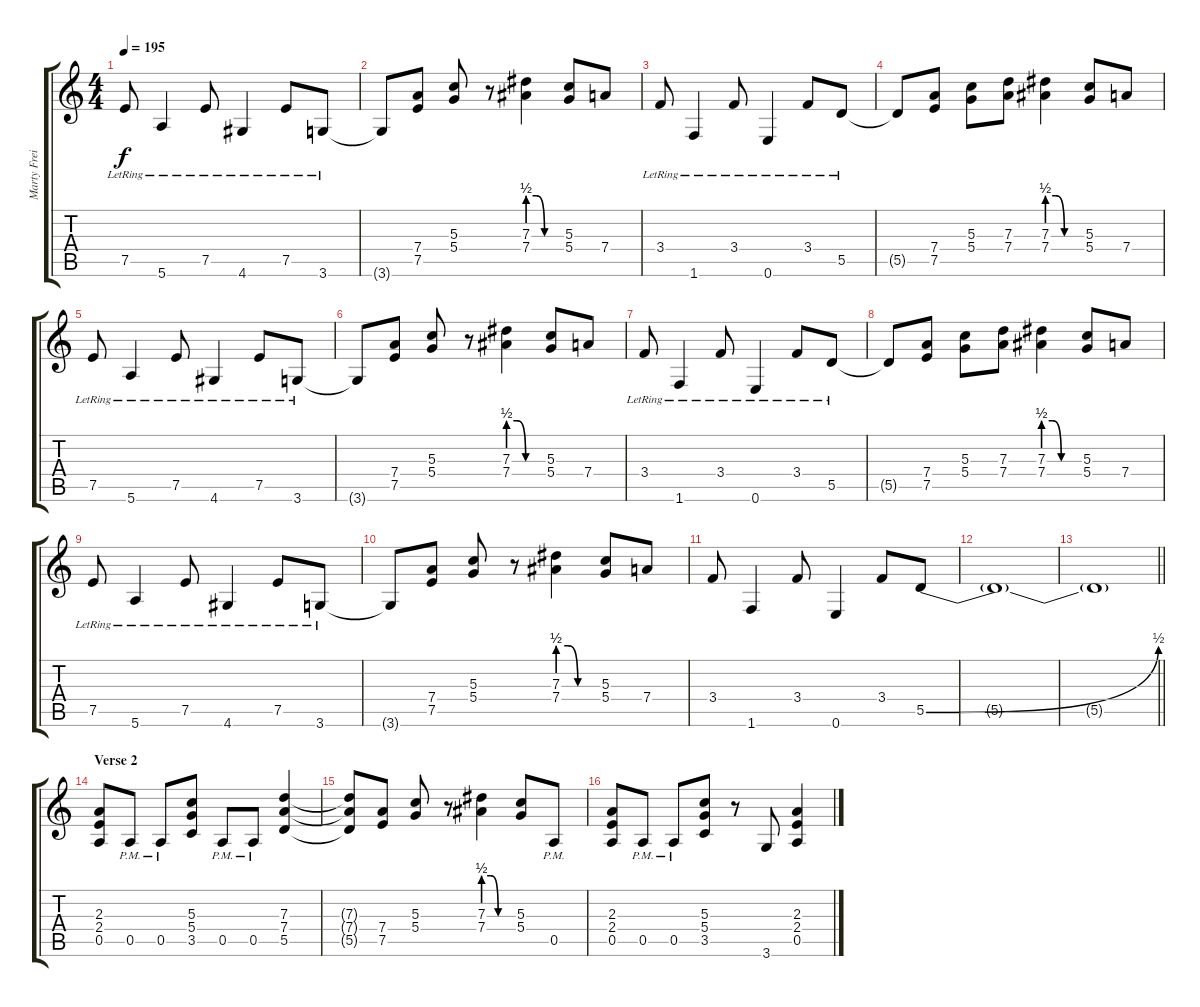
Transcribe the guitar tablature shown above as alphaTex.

\track ("Marty Freidman" "Marty Frei") {instrument distortionguitar}
\staff {score tabs}
\tuning (E4 B3 G3 D3 A2 E2) {hide}
\ts (4 4)
\tempo 195
\clef g2
\ks c
7.5{lr}.8{dy f} 5.6{lr}.4 7.5{lr}.8 4.6{lr}.4 7.5{lr}.8 3.6{lr}.8 |
3.6{t}.8 (7.4 7.5).8 (5.3 5.4).8 r.8 (7.3{be (custom 0 2 15 2 30 0 60 0)} 7.4{be (custom 0 2 15 2 30 0 60 0)}).4 (5.3 5.4).8 7.4.8 |
3.4{lr}.8 1.6{lr}.4 3.4{lr}.8 0.6{lr}.4 3.4{lr}.8 5.5{lr}.8 |
5.5{t}.8 (7.4 7.5).8 (5.3 5.4).8 (7.3 7.4).8 (7.3{be (custom 0 2 15 2 30 0 60 0)} 7.4{be (custom 0 2 15 2 30 0 60 0)}).4 (5.3 5.4).8 7.4.8 |
7.5{lr}.8 5.6{lr}.4 7.5{lr}.8 4.6{lr}.4 7.5{lr}.8 3.6{lr}.8 |
3.6{t}.8 (7.4 7.5).8 (5.3 5.4).8 r.8 (7.3{be (custom 0 2 15 2 30 0 60 0)} 7.4{be (custom 0 2 15 2 30 0 60 0)}).4 (5.3 5.4).8 7.4.8 |
3.4{lr}.8 1.6{lr}.4 3.4{lr}.8 0.6{lr}.4 3.4{lr}.8 5.5{lr}.8 |
5.5{t}.8 (7.4 7.5).8 (5.3 5.4).8 (7.3 7.4).8 (7.3{be (custom 0 2 15 2 30 0 60 0)} 7.4{be (custom 0 2 15 2 30 0 60 0)}).4 (5.3 5.4).8 7.4.8 |
7.5{lr}.8 5.6{lr}.4 7.5{lr}.8 4.6{lr}.4 7.5{lr}.8 3.6{lr}.8 |
3.6{t}.8 (7.4 7.5).8 (5.3 5.4).8 r.8 (7.3{be (custom 0 2 15 2 30 0 60 0)} 7.4{be (custom 0 2 15 2 30 0 60 0)}).4 (5.3 5.4).8 7.4.8 |
3.4.8 1.6.4 3.4.8 0.6.4 3.4.8 5.5{be (bend 0 0 60 2)}.8 |
5.5{t}.1 |
\barLineRight lightlight
5.5{t}.1 |
\section ("" "Verse 2")
(2.3 2.4 0.5).8 0.5{pm}.8 0.5{pm}.8 (5.3 5.4 3.5).8 0.5{pm}.8 0.5{pm}.8 (7.3 7.4 5.5).4 |
(7.3{t} 7.4{t} 5.5{t}).8 (7.4 7.5).8 (5.3 5.4).8 r.8 (7.3{be (custom 0 2 15 2 30 0 60 0)} 7.4{be (custom 0 2 15 2 30 0 60 0)}).4 (5.3 5.4).8 0.5{pm}.8 |
(2.3 2.4 0.5).8 0.5{pm}.8 0.5{pm}.8 (5.3 5.4 3.5).8 r.8 3.6.8 (2.3 2.4 0.5).4
